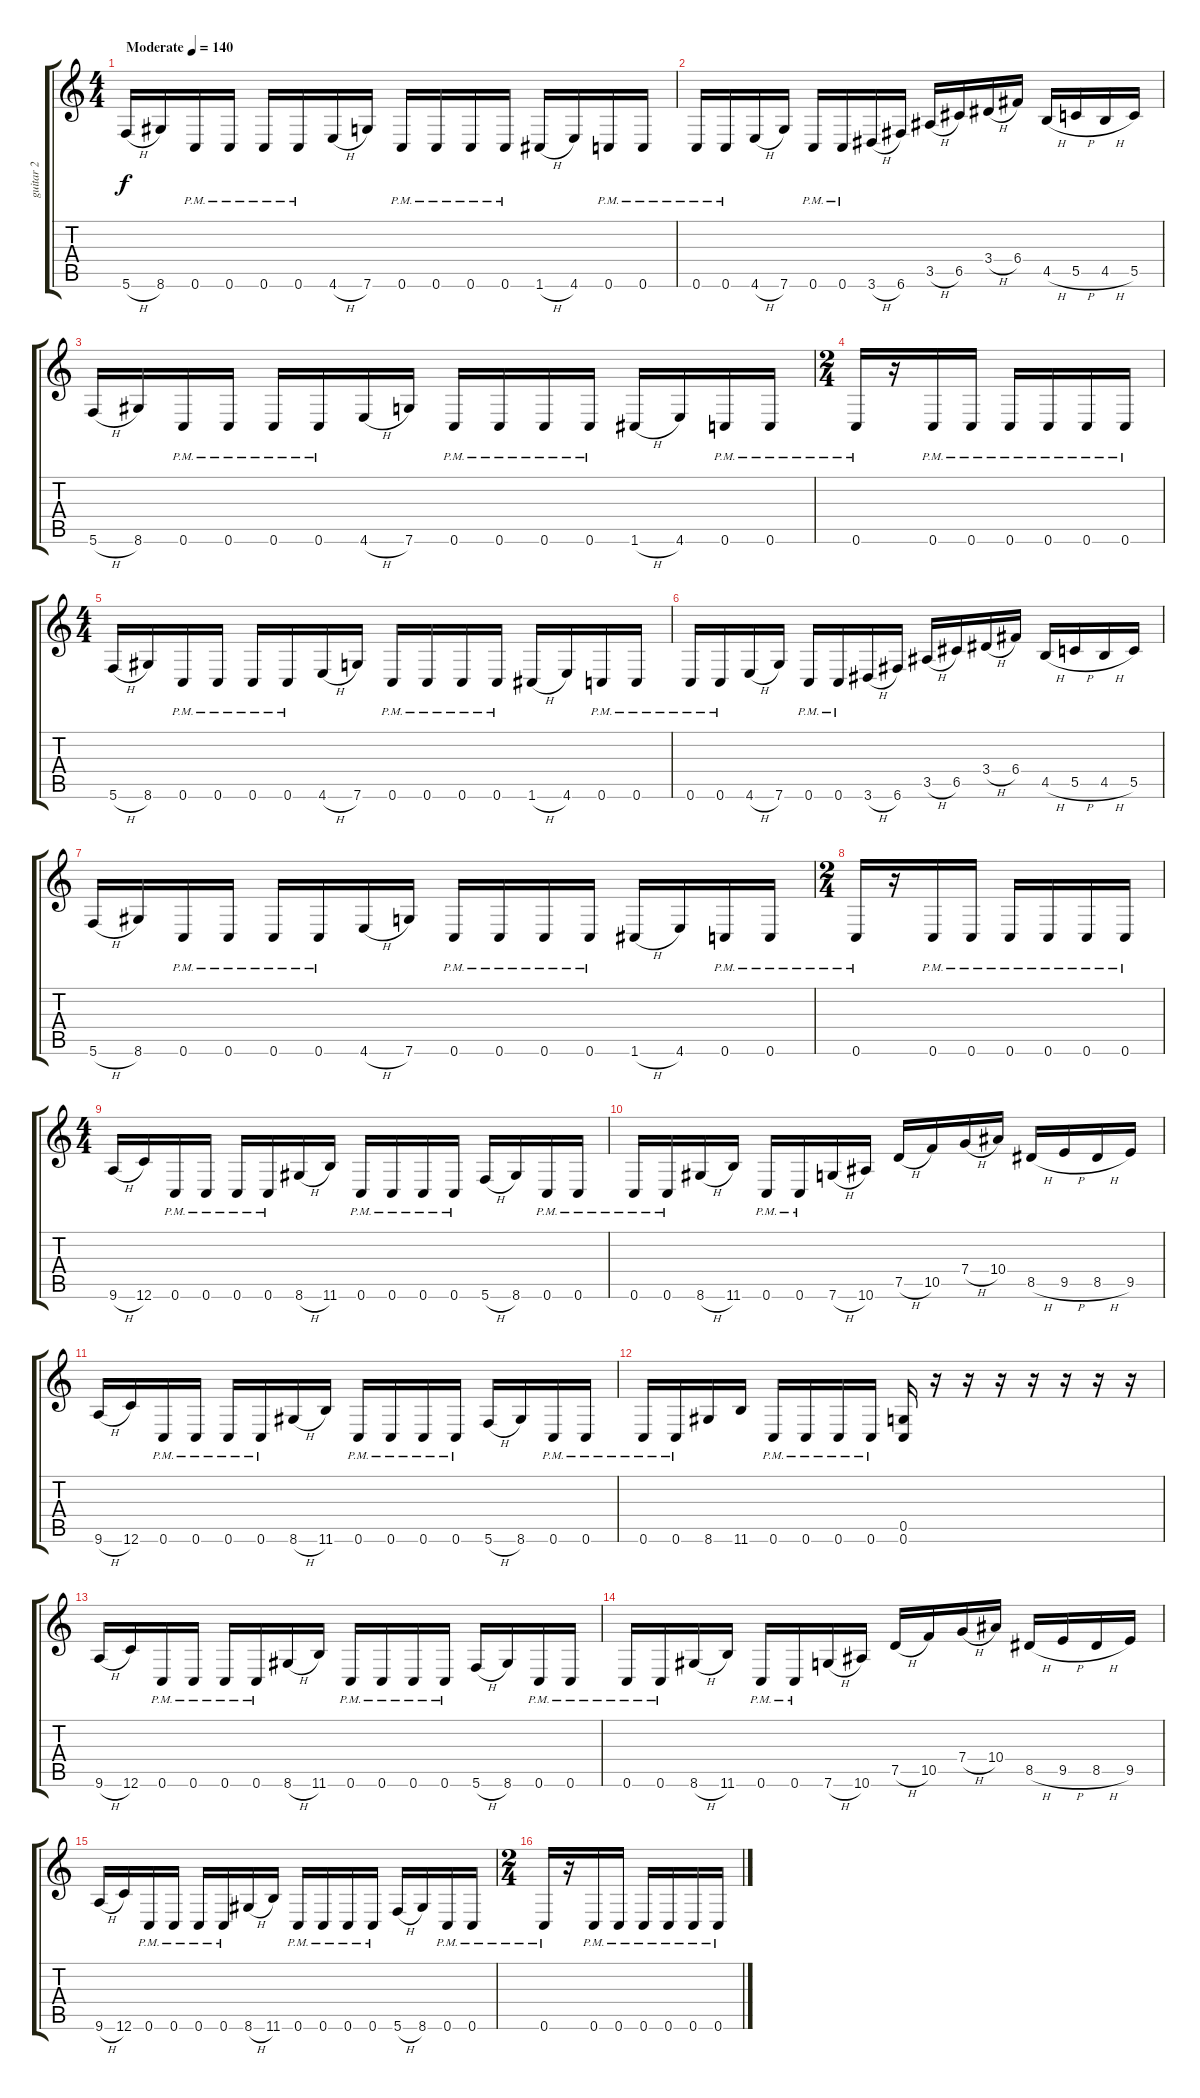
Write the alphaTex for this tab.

\track ("guitar 2" "guitar 2") {instrument distortionguitar}
\staff {score tabs}
\tuning (D4 A3 F3 C3 G2 C2) {hide}
\ts (4 4)
\tempo (140 "Moderate")
\clef g2
\ks c
5.6{h}.16{dy f instrument distortionguitar} 8.6.16 0.6{pm}.16 0.6{pm}.16 0.6{pm}.16 0.6{pm}.16 4.6{h}.16 7.6.16 0.6{pm}.16 0.6{pm}.16 0.6{pm}.16 0.6{pm}.16 1.6{h}.16 4.6.16 0.6{pm}.16 0.6{pm}.16 |
0.6{pm}.16 0.6{pm}.16 4.6{h}.16 7.6.16 0.6{pm}.16 0.6{pm}.16 3.6{h}.16 6.6.16 3.5{h}.16 6.5.16 3.4{h}.16 6.4.16 4.5{h}.16 5.5{h}.16 4.5{h}.16 5.5.16 |
5.6{h}.16 8.6.16 0.6{pm}.16 0.6{pm}.16 0.6{pm}.16 0.6{pm}.16 4.6{h}.16 7.6.16 0.6{pm}.16 0.6{pm}.16 0.6{pm}.16 0.6{pm}.16 1.6{h}.16 4.6.16 0.6{pm}.16 0.6{pm}.16 |
\ts (2 4)
0.6{pm}.16 r.16 0.6{pm}.16 0.6{pm}.16 0.6{pm}.16 0.6{pm}.16 0.6{pm}.16 0.6{pm}.16 |
\ts (4 4)
5.6{h}.16 8.6.16 0.6{pm}.16 0.6{pm}.16 0.6{pm}.16 0.6{pm}.16 4.6{h}.16 7.6.16 0.6{pm}.16 0.6{pm}.16 0.6{pm}.16 0.6{pm}.16 1.6{h}.16 4.6.16 0.6{pm}.16 0.6{pm}.16 |
0.6{pm}.16 0.6{pm}.16 4.6{h}.16 7.6.16 0.6{pm}.16 0.6{pm}.16 3.6{h}.16 6.6.16 3.5{h}.16 6.5.16 3.4{h}.16 6.4.16 4.5{h}.16 5.5{h}.16 4.5{h}.16 5.5.16 |
5.6{h}.16 8.6.16 0.6{pm}.16 0.6{pm}.16 0.6{pm}.16 0.6{pm}.16 4.6{h}.16 7.6.16 0.6{pm}.16 0.6{pm}.16 0.6{pm}.16 0.6{pm}.16 1.6{h}.16 4.6.16 0.6{pm}.16 0.6{pm}.16 |
\ts (2 4)
0.6{pm}.16 r.16 0.6{pm}.16 0.6{pm}.16 0.6{pm}.16 0.6{pm}.16 0.6{pm}.16 0.6{pm}.16 |
\ts (4 4)
9.6{h}.16 12.6.16 0.6{pm}.16 0.6{pm}.16 0.6{pm}.16 0.6{pm}.16 8.6{h}.16 11.6.16 0.6{pm}.16 0.6{pm}.16 0.6{pm}.16 0.6{pm}.16 5.6{h}.16 8.6.16 0.6{pm}.16 0.6{pm}.16 |
0.6{pm}.16 0.6{pm}.16 8.6{h}.16 11.6.16 0.6{pm}.16 0.6{pm}.16 7.6{h}.16 10.6.16 7.5{h}.16 10.5.16 7.4{h}.16 10.4.16 8.5{h}.16 9.5{h}.16 8.5{h}.16 9.5.16 |
9.6{h}.16 12.6.16 0.6{pm}.16 0.6{pm}.16 0.6{pm}.16 0.6{pm}.16 8.6{h}.16 11.6.16 0.6{pm}.16 0.6{pm}.16 0.6{pm}.16 0.6{pm}.16 5.6{h}.16 8.6.16 0.6{pm}.16 0.6{pm}.16 |
0.6{pm}.16 0.6{pm}.16 8.6.16 11.6.16 0.6{pm}.16 0.6{pm}.16 0.6{pm}.16 0.6{pm}.16 (0.5 0.6).16 r.16 r.16 r.16 r.16 r.16 r.16 r.16 |
9.6{h}.16 12.6.16 0.6{pm}.16 0.6{pm}.16 0.6{pm}.16 0.6{pm}.16 8.6{h}.16 11.6.16 0.6{pm}.16 0.6{pm}.16 0.6{pm}.16 0.6{pm}.16 5.6{h}.16 8.6.16 0.6{pm}.16 0.6{pm}.16 |
0.6{pm}.16 0.6{pm}.16 8.6{h}.16 11.6.16 0.6{pm}.16 0.6{pm}.16 7.6{h}.16 10.6.16 7.5{h}.16 10.5.16 7.4{h}.16 10.4.16 8.5{h}.16 9.5{h}.16 8.5{h}.16 9.5.16 |
9.6{h}.16 12.6.16 0.6{pm}.16 0.6{pm}.16 0.6{pm}.16 0.6{pm}.16 8.6{h}.16 11.6.16 0.6{pm}.16 0.6{pm}.16 0.6{pm}.16 0.6{pm}.16 5.6{h}.16 8.6.16 0.6{pm}.16 0.6{pm}.16 |
\ts (2 4)
0.6{pm}.16 r.16 0.6{pm}.16 0.6{pm}.16 0.6{pm}.16 0.6{pm}.16 0.6{pm}.16 0.6{pm}.16
